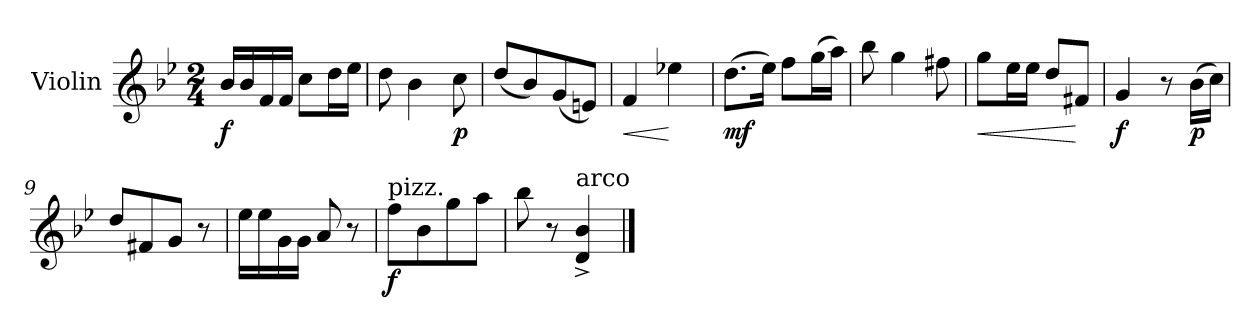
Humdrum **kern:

**kern	**dynam
*part1	*part1
*staff1	*staff1
*I"Violin	*
*I'Vln.	*
!!LO:PB:g=z
*clefG2	*
*k[b-e-]	*
*B-:	*
*M2/4	*
=1	=1
16b-i/LL	f
16b-i/	.
16fi/	.
16fi/JJ	.
8cci\L	.
16ddi\L	.
16ee-i\JJ	.
=2	=2
8ddi\	.
4b-i\	.
8cci\	p
=3	=3
(8ddi/L	.
8b-i/)	.
(8gi/	.
8eni/J)	.
=4	=4
!	!LO:HP:b
4fi/	<
4ee-Xi\	[
=5	=5
(8.ddi\L	mf
16ee-i\Jk)	.
8ffi\L	.
(16ggi\L	.
16aai\JJ)	.
=6	=6
8bb-i\	.
4ggi\	.
8ff#Xi\	.
!!LO:LB:g=z
=7	=7
!	!LO:HP:b
8ggi\L	<
16ee-i\L	.
16ee-i\JJ	.
8ddi/L	.
8f#Xi/J	[
=8	=8
4gi/	f
8r	.
(16b-i\LL	p
16cci\JJ)	.
=9	=9
8ddi/L	.
8f#Xi/	.
8gi/J	.
8r	.
=10	=10
16ee-i\LL	.
16ee-i\	.
16gi\	.
16gi\JJ	.
8ai/	.
8r	.
=11	=11
!LO:TX:a:t=pizz.	!
8ffi\L	f
8b-i\	.
8ggi\	.
8aai\J	.
=12	=12
8bb-i\	.
8r	.
!LO:TX:a:t=arco	!
4di/^ 4b-i^	.
==	==
*-	*-
